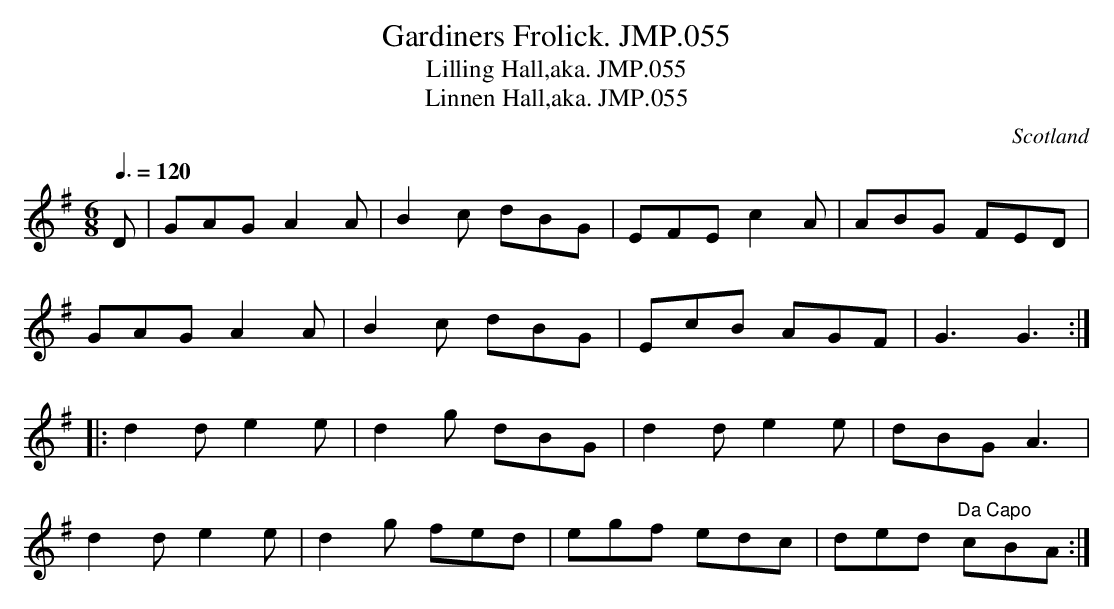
X:1
T:Gardiners Frolick. JMP.055
T:Lilling Hall,aka. JMP.055
T:Linnen Hall,aka. JMP.055
M:6/8
L:1/8
Q:3/8=120
O:Scotland
notC:"58"
K:G major
D | GAG A2 A | B2 c dBG | EFE c2 A | ABG FED |!
GAG A2 A | B2c dBG | EcB AGF | G3G3 :|!
|:d2d e2e | d2g dBG | d2d e2e | dBG A3 |!
d2d e2e | d2g fed | egf edc | ded "Da Capo"cBA :|
